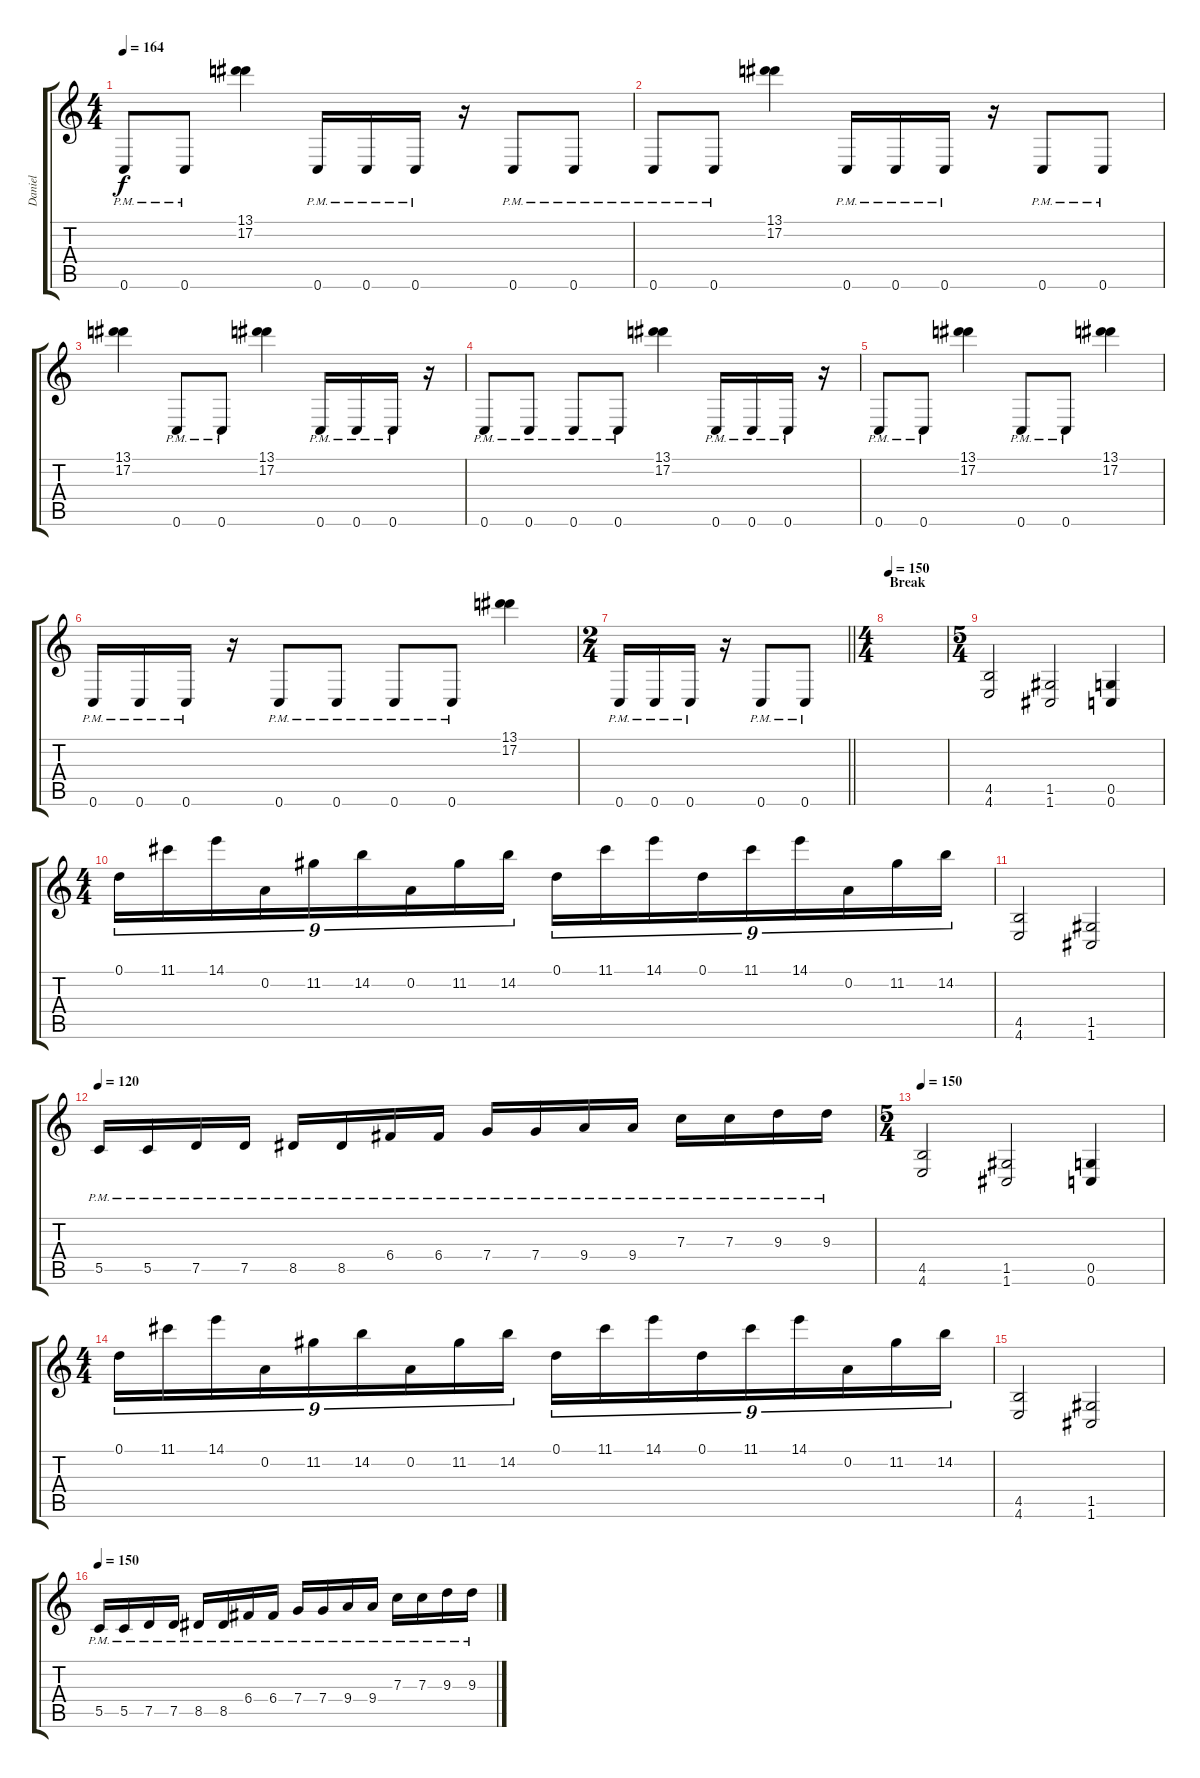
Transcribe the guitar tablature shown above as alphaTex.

\track ("Daniel" "Daniel") {instrument overdrivenguitar}
\staff {score tabs}
\tuning (D4 A3 F3 C3 G2 C2) {hide}
\ts (4 4)
\tempo 164
\clef g2
\ks c
0.6{pm}.8{dy f} 0.6{pm}.8 (13.1 17.2).4 0.6{pm}.16 0.6{pm}.16 0.6{pm}.16 r.16 0.6{pm}.8 0.6{pm}.8 |
0.6{pm}.8 0.6{pm}.8 (13.1 17.2).4 0.6{pm}.16 0.6{pm}.16 0.6{pm}.16 r.16 0.6{pm}.8 0.6{pm}.8 |
(13.1 17.2).4 0.6{pm}.8 0.6{pm}.8 (13.1 17.2).4 0.6{pm}.16 0.6{pm}.16 0.6{pm}.16 r.16 |
0.6{pm}.8 0.6{pm}.8 0.6{pm}.8 0.6{pm}.8 (13.1 17.2).4 0.6{pm}.16 0.6{pm}.16 0.6{pm}.16 r.16 |
0.6{pm}.8 0.6{pm}.8 (13.1 17.2).4 0.6{pm}.8 0.6{pm}.8 (13.1 17.2).4 |
0.6{pm}.16 0.6{pm}.16 0.6{pm}.16 r.16 0.6{pm}.8 0.6{pm}.8 0.6{pm}.8 0.6{pm}.8 (13.1 17.2).4 |
\ts (2 4)
\barLineRight lightlight
0.6{pm}.16 0.6{pm}.16 0.6{pm}.16 r.16 0.6{pm}.8 0.6{pm}.8 |
\ts (4 4)
\section ("" "Break")
\tempo 150
|
\ts (5 4)
(4.5 4.6).2 (1.5 1.6).2 (0.5 0.6).4 |
\ts (4 4)
0.1.16{tu (9 8)} 11.1.16{tu (9 8)} 14.1.16{tu (9 8)} 0.2.16{tu (9 8)} 11.2.16{tu (9 8)} 14.2.16{tu (9 8)} 0.2.16{tu (9 8)} 11.2.16{tu (9 8)} 14.2.16{tu (9 8)} 0.1.16{tu (9 8)} 11.1.16{tu (9 8)} 14.1.16{tu (9 8)} 0.1.16{tu (9 8)} 11.1.16{tu (9 8)} 14.1.16{tu (9 8)} 0.2.16{tu (9 8)} 11.2.16{tu (9 8)} 14.2.16{tu (9 8)} |
(4.5 4.6).2 (1.5 1.6).2 |
\tempo 120
5.5{pm}.16 5.5{pm}.16 7.5{pm}.16 7.5{pm}.16 8.5{pm}.16 8.5{pm}.16 6.4{pm}.16 6.4{pm}.16 7.4{pm}.16 7.4{pm}.16 9.4{pm}.16 9.4{pm}.16 7.3{pm}.16 7.3{pm}.16 9.3{pm}.16 9.3{pm}.16 |
\ts (5 4)
\tempo 150
(4.5 4.6).2 (1.5 1.6).2 (0.5 0.6).4 |
\ts (4 4)
0.1.16{tu (9 8)} 11.1.16{tu (9 8)} 14.1.16{tu (9 8)} 0.2.16{tu (9 8)} 11.2.16{tu (9 8)} 14.2.16{tu (9 8)} 0.2.16{tu (9 8)} 11.2.16{tu (9 8)} 14.2.16{tu (9 8)} 0.1.16{tu (9 8)} 11.1.16{tu (9 8)} 14.1.16{tu (9 8)} 0.1.16{tu (9 8)} 11.1.16{tu (9 8)} 14.1.16{tu (9 8)} 0.2.16{tu (9 8)} 11.2.16{tu (9 8)} 14.2.16{tu (9 8)} |
(4.5 4.6).2 (1.5 1.6).2 |
\tempo 150
5.5{pm}.16 5.5{pm}.16 7.5{pm}.16 7.5{pm}.16 8.5{pm}.16 8.5{pm}.16 6.4{pm}.16 6.4{pm}.16 7.4{pm}.16 7.4{pm}.16 9.4{pm}.16 9.4{pm}.16 7.3{pm}.16 7.3{pm}.16 9.3{pm}.16 9.3{pm}.16
